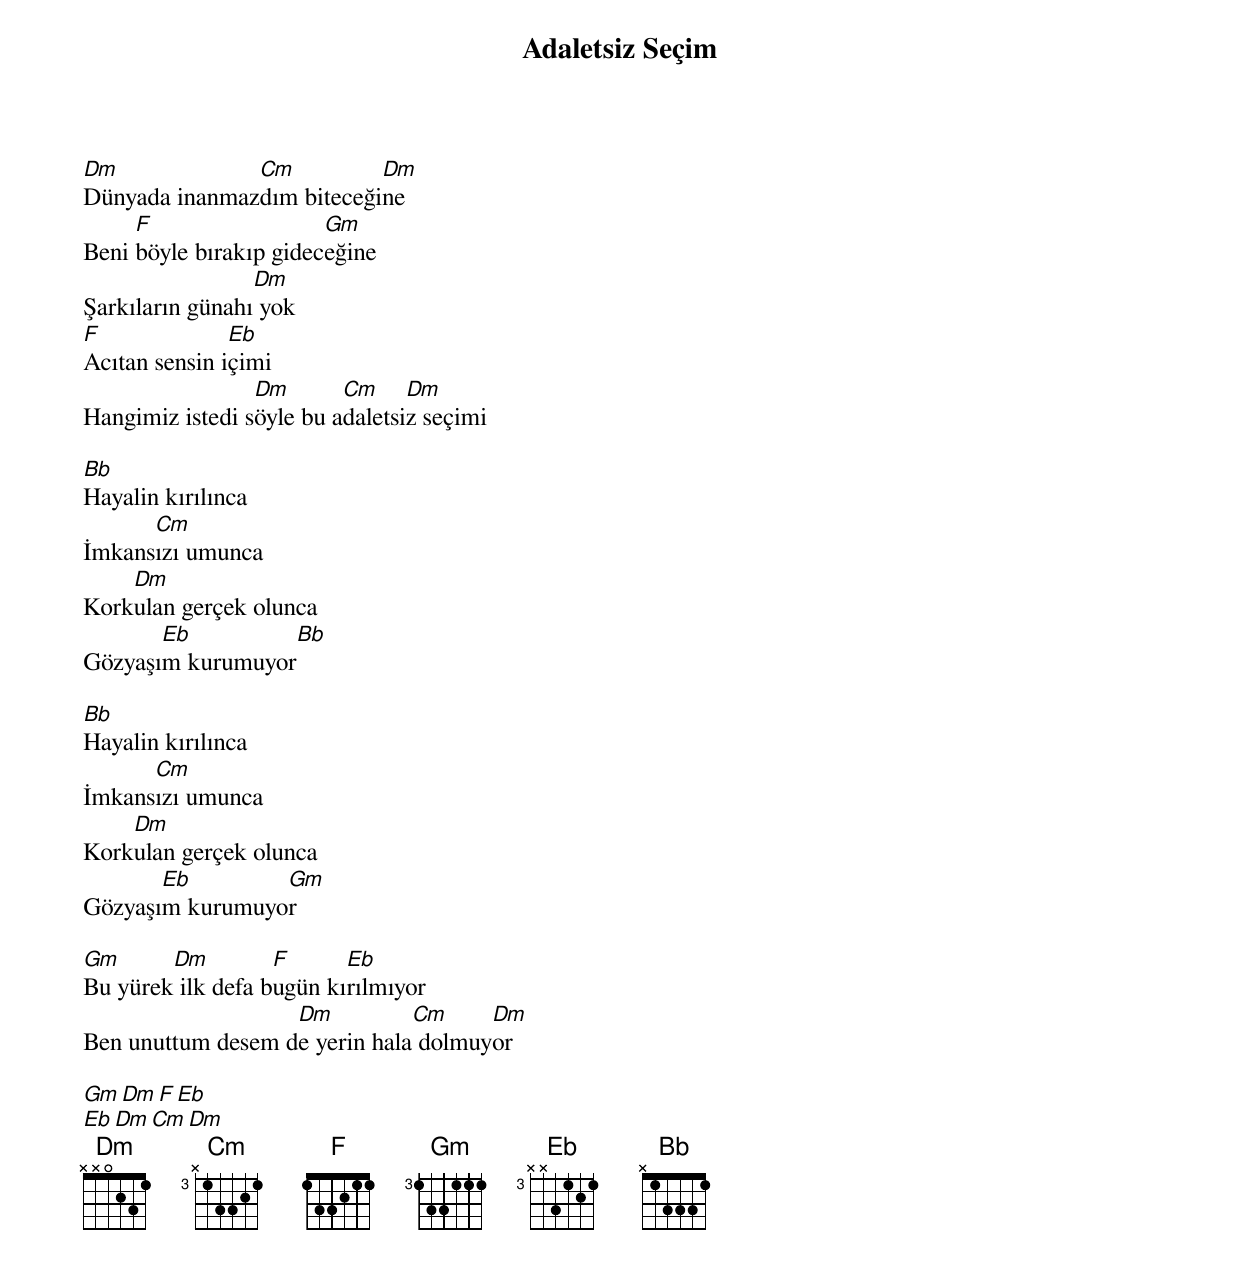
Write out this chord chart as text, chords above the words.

{title: Adaletsiz Seçim}
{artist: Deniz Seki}

Dm             Cm          Dm
Dünyada inanmazdım biteceğine
     F                  Gm
Beni böyle bırakıp gideceğine
                 Dm
Şarkıların günahı yok
F              Eb
Acıtan sensin içimi
                 Dm       Cm     Dm
Hangimiz istedi söyle bu adaletsiz seçimi

Bb
Hayalin kırılınca
      Cm
İmkansızı umunca
    Dm
Korkulan gerçek olunca
       Eb         Bb
Gözyaşım kurumuyor

Bb
Hayalin kırılınca
      Cm
İmkansızı umunca
    Dm
Korkulan gerçek olunca
       Eb        Gm
Gözyaşım kurumuyor

Gm      Dm         F      Eb
Bu yürek ilk defa bugün kırılmıyor
                   Dm          Cm     Dm
Ben unuttum desem de yerin hala dolmuyor

Gm  Dm  F  Eb
Eb   Dm  Cm  Dm
